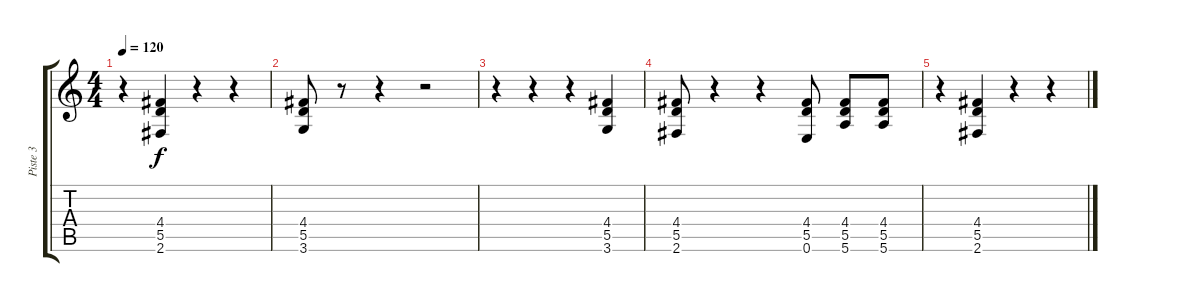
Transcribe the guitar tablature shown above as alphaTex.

\track ("Piste 3" "Piste 3") {instrument overdrivenguitar}
\staff {score tabs}
\tuning (E4 B3 G3 D3 A2 E2) {hide}
\ts (4 4)
\tempo 120
\clef g2
\ks c
r.4{dy f} (4.4 5.5 2.6).4 r.4 r.4 |
(4.4 5.5 3.6).8 r.8 r.4 r.2 |
r.4 r.4 r.4 (4.4 5.5 3.6).4 |
(4.4 5.5 2.6).8 r.4 r.4 (4.4 5.5 0.6).8 (4.4 5.5 5.6).8 (4.4 5.5 5.6).8 |
r.4 (4.4 5.5 2.6).4 r.4 r.4
